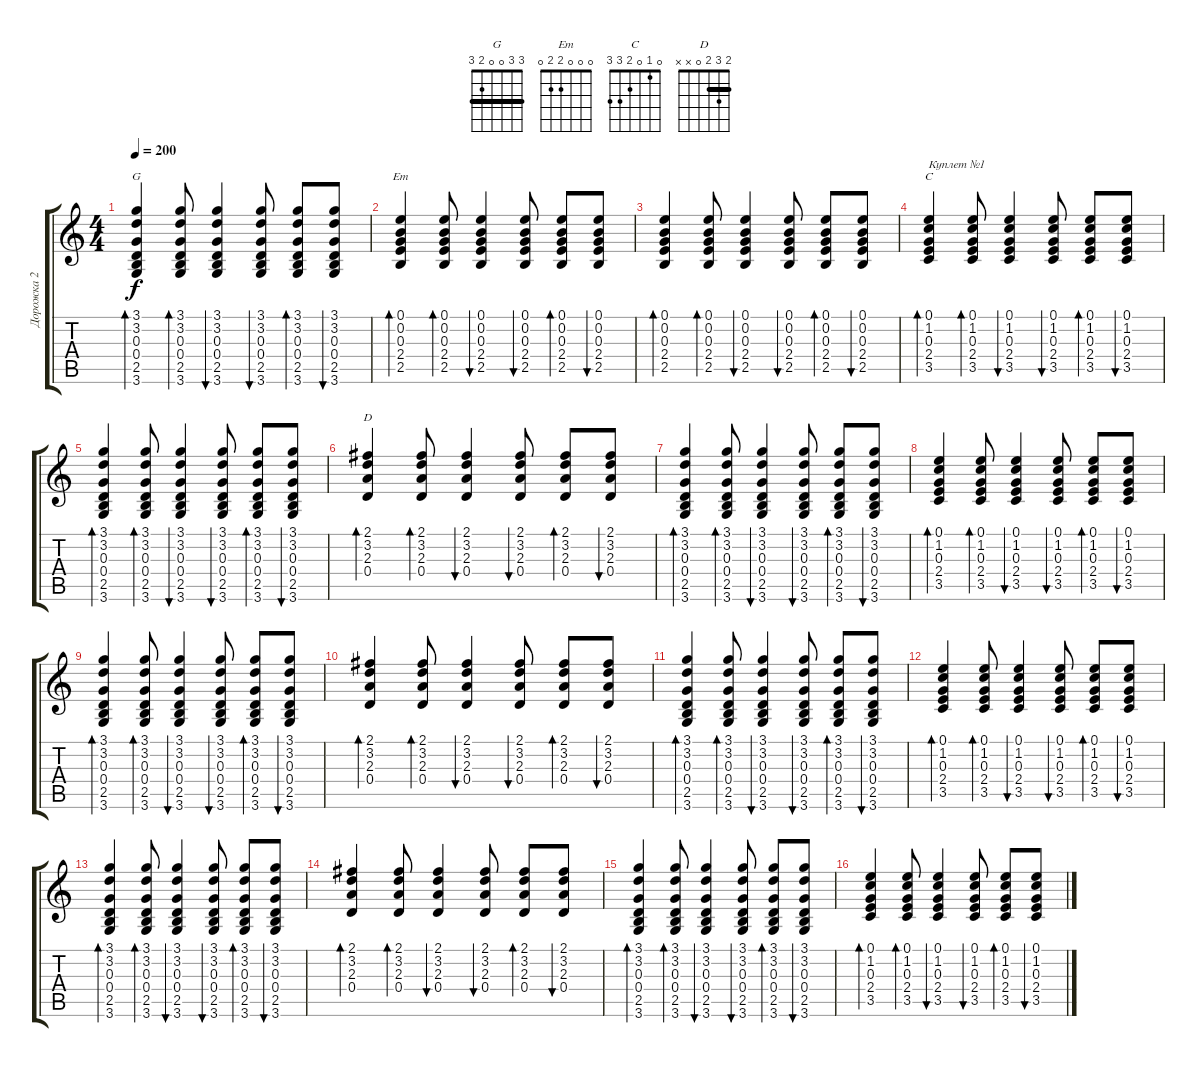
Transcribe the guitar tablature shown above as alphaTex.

\track ("Дорожка 2" "Дорожка 2") {instrument acousticguitarnylon}
\staff {score tabs}
\tuning (E4 B3 G3 D3 A2 E2) {hide}
\chord ("G" 3 3 0 0 2 3) {barre 3}
\chord ("Em" 0 0 0 2 2 0)
\chord ("C" 0 1 0 2 3 3)
\chord ("D" 2 3 2 0 x x) {barre 2}
\ts (4 4)
\tempo 200
\clef g2
\ks c
(3.1 3.2 0.3 0.4 2.5 3.6).4{bd 60 ch "G" dy f} (3.1 3.2 0.3 0.4 2.5 3.6).8{bd 60} (3.1 3.2 0.3 0.4 2.5 3.6).4{bu 60} (3.1 3.2 0.3 0.4 2.5 3.6).8{bu 60} (3.1 3.2 0.3 0.4 2.5 3.6).8{bd 60} (3.1 3.2 0.3 0.4 2.5 3.6).8{bu 60} |
(0.1 0.2 0.3 2.4 2.5).4{bd 60 ch "Em"} (0.1 0.2 0.3 2.4 2.5).8{bd 60} (0.1 0.2 0.3 2.4 2.5).4{bu 60} (0.1 0.2 0.3 2.4 2.5).8{bu 60} (0.1 0.2 0.3 2.4 2.5).8{bd 60} (0.1 0.2 0.3 2.4 2.5).8{bu 60} |
(0.1 0.2 0.3 2.4 2.5).4{bd 60} (0.1 0.2 0.3 2.4 2.5).8{bd 60} (0.1 0.2 0.3 2.4 2.5).4{bu 60} (0.1 0.2 0.3 2.4 2.5).8{bu 60} (0.1 0.2 0.3 2.4 2.5).8{bd 60} (0.1 0.2 0.3 2.4 2.5).8{bu 60} |
(0.1 1.2 0.3 2.4 3.5).4{bd 60 ch "C" txt "Куплет №1"} (0.1 1.2 0.3 2.4 3.5).8{bd 60} (0.1 1.2 0.3 2.4 3.5).4{bu 60} (0.1 1.2 0.3 2.4 3.5).8{bu 60} (0.1 1.2 0.3 2.4 3.5).8{bd 60} (0.1 1.2 0.3 2.4 3.5).8{bu 60} |
(3.1 3.2 0.3 0.4 2.5 3.6).4{bd 60} (3.1 3.2 0.3 0.4 2.5 3.6).8{bd 60} (3.1 3.2 0.3 0.4 2.5 3.6).4{bu 60} (3.1 3.2 0.3 0.4 2.5 3.6).8{bu 60} (3.1 3.2 0.3 0.4 2.5 3.6).8{bd 60} (3.1 3.2 0.3 0.4 2.5 3.6).8{bu 60} |
(2.1 3.2 2.3 0.4).4{bd 60 ch "D"} (2.1 3.2 2.3 0.4).8{bd 60} (2.1 3.2 2.3 0.4).4{bu 60} (2.1 3.2 2.3 0.4).8{bu 60} (2.1 3.2 2.3 0.4).8{bd 60} (2.1 3.2 2.3 0.4).8{bu 60} |
(3.1 3.2 0.3 0.4 2.5 3.6).4{bd 60} (3.1 3.2 0.3 0.4 2.5 3.6).8{bd 60} (3.1 3.2 0.3 0.4 2.5 3.6).4{bu 60} (3.1 3.2 0.3 0.4 2.5 3.6).8{bu 60} (3.1 3.2 0.3 0.4 2.5 3.6).8{bd 60} (3.1 3.2 0.3 0.4 2.5 3.6).8{bu 60} |
(0.1 1.2 0.3 2.4 3.5).4{bd 60} (0.1 1.2 0.3 2.4 3.5).8{bd 60} (0.1 1.2 0.3 2.4 3.5).4{bu 60} (0.1 1.2 0.3 2.4 3.5).8{bu 60} (0.1 1.2 0.3 2.4 3.5).8{bd 60} (0.1 1.2 0.3 2.4 3.5).8{bu 60} |
(3.1 3.2 0.3 0.4 2.5 3.6).4{bd 60} (3.1 3.2 0.3 0.4 2.5 3.6).8{bd 60} (3.1 3.2 0.3 0.4 2.5 3.6).4{bu 60} (3.1 3.2 0.3 0.4 2.5 3.6).8{bu 60} (3.1 3.2 0.3 0.4 2.5 3.6).8{bd 60} (3.1 3.2 0.3 0.4 2.5 3.6).8{bu 60} |
(2.1 3.2 2.3 0.4).4{bd 60} (2.1 3.2 2.3 0.4).8{bd 60} (2.1 3.2 2.3 0.4).4{bu 60} (2.1 3.2 2.3 0.4).8{bu 60} (2.1 3.2 2.3 0.4).8{bd 60} (2.1 3.2 2.3 0.4).8{bu 60} |
(3.1 3.2 0.3 0.4 2.5 3.6).4{bd 60} (3.1 3.2 0.3 0.4 2.5 3.6).8{bd 60} (3.1 3.2 0.3 0.4 2.5 3.6).4{bu 60} (3.1 3.2 0.3 0.4 2.5 3.6).8{bu 60} (3.1 3.2 0.3 0.4 2.5 3.6).8{bd 60} (3.1 3.2 0.3 0.4 2.5 3.6).8{bu 60} |
(0.1 1.2 0.3 2.4 3.5).4{bd 60} (0.1 1.2 0.3 2.4 3.5).8{bd 60} (0.1 1.2 0.3 2.4 3.5).4{bu 60} (0.1 1.2 0.3 2.4 3.5).8{bu 60} (0.1 1.2 0.3 2.4 3.5).8{bd 60} (0.1 1.2 0.3 2.4 3.5).8{bu 60} |
(3.1 3.2 0.3 0.4 2.5 3.6).4{bd 60} (3.1 3.2 0.3 0.4 2.5 3.6).8{bd 60} (3.1 3.2 0.3 0.4 2.5 3.6).4{bu 60} (3.1 3.2 0.3 0.4 2.5 3.6).8{bu 60} (3.1 3.2 0.3 0.4 2.5 3.6).8{bd 60} (3.1 3.2 0.3 0.4 2.5 3.6).8{bu 60} |
(2.1 3.2 2.3 0.4).4{bd 60} (2.1 3.2 2.3 0.4).8{bd 60} (2.1 3.2 2.3 0.4).4{bu 60} (2.1 3.2 2.3 0.4).8{bu 60} (2.1 3.2 2.3 0.4).8{bd 60} (2.1 3.2 2.3 0.4).8{bu 60} |
(3.1 3.2 0.3 0.4 2.5 3.6).4{bd 60} (3.1 3.2 0.3 0.4 2.5 3.6).8{bd 60} (3.1 3.2 0.3 0.4 2.5 3.6).4{bu 60} (3.1 3.2 0.3 0.4 2.5 3.6).8{bu 60} (3.1 3.2 0.3 0.4 2.5 3.6).8{bd 60} (3.1 3.2 0.3 0.4 2.5 3.6).8{bu 60} |
(0.1 1.2 0.3 2.4 3.5).4{bd 60} (0.1 1.2 0.3 2.4 3.5).8{bd 60} (0.1 1.2 0.3 2.4 3.5).4{bu 60} (0.1 1.2 0.3 2.4 3.5).8{bu 60} (0.1 1.2 0.3 2.4 3.5).8{bd 60} (0.1 1.2 0.3 2.4 3.5).8{bu 60}
